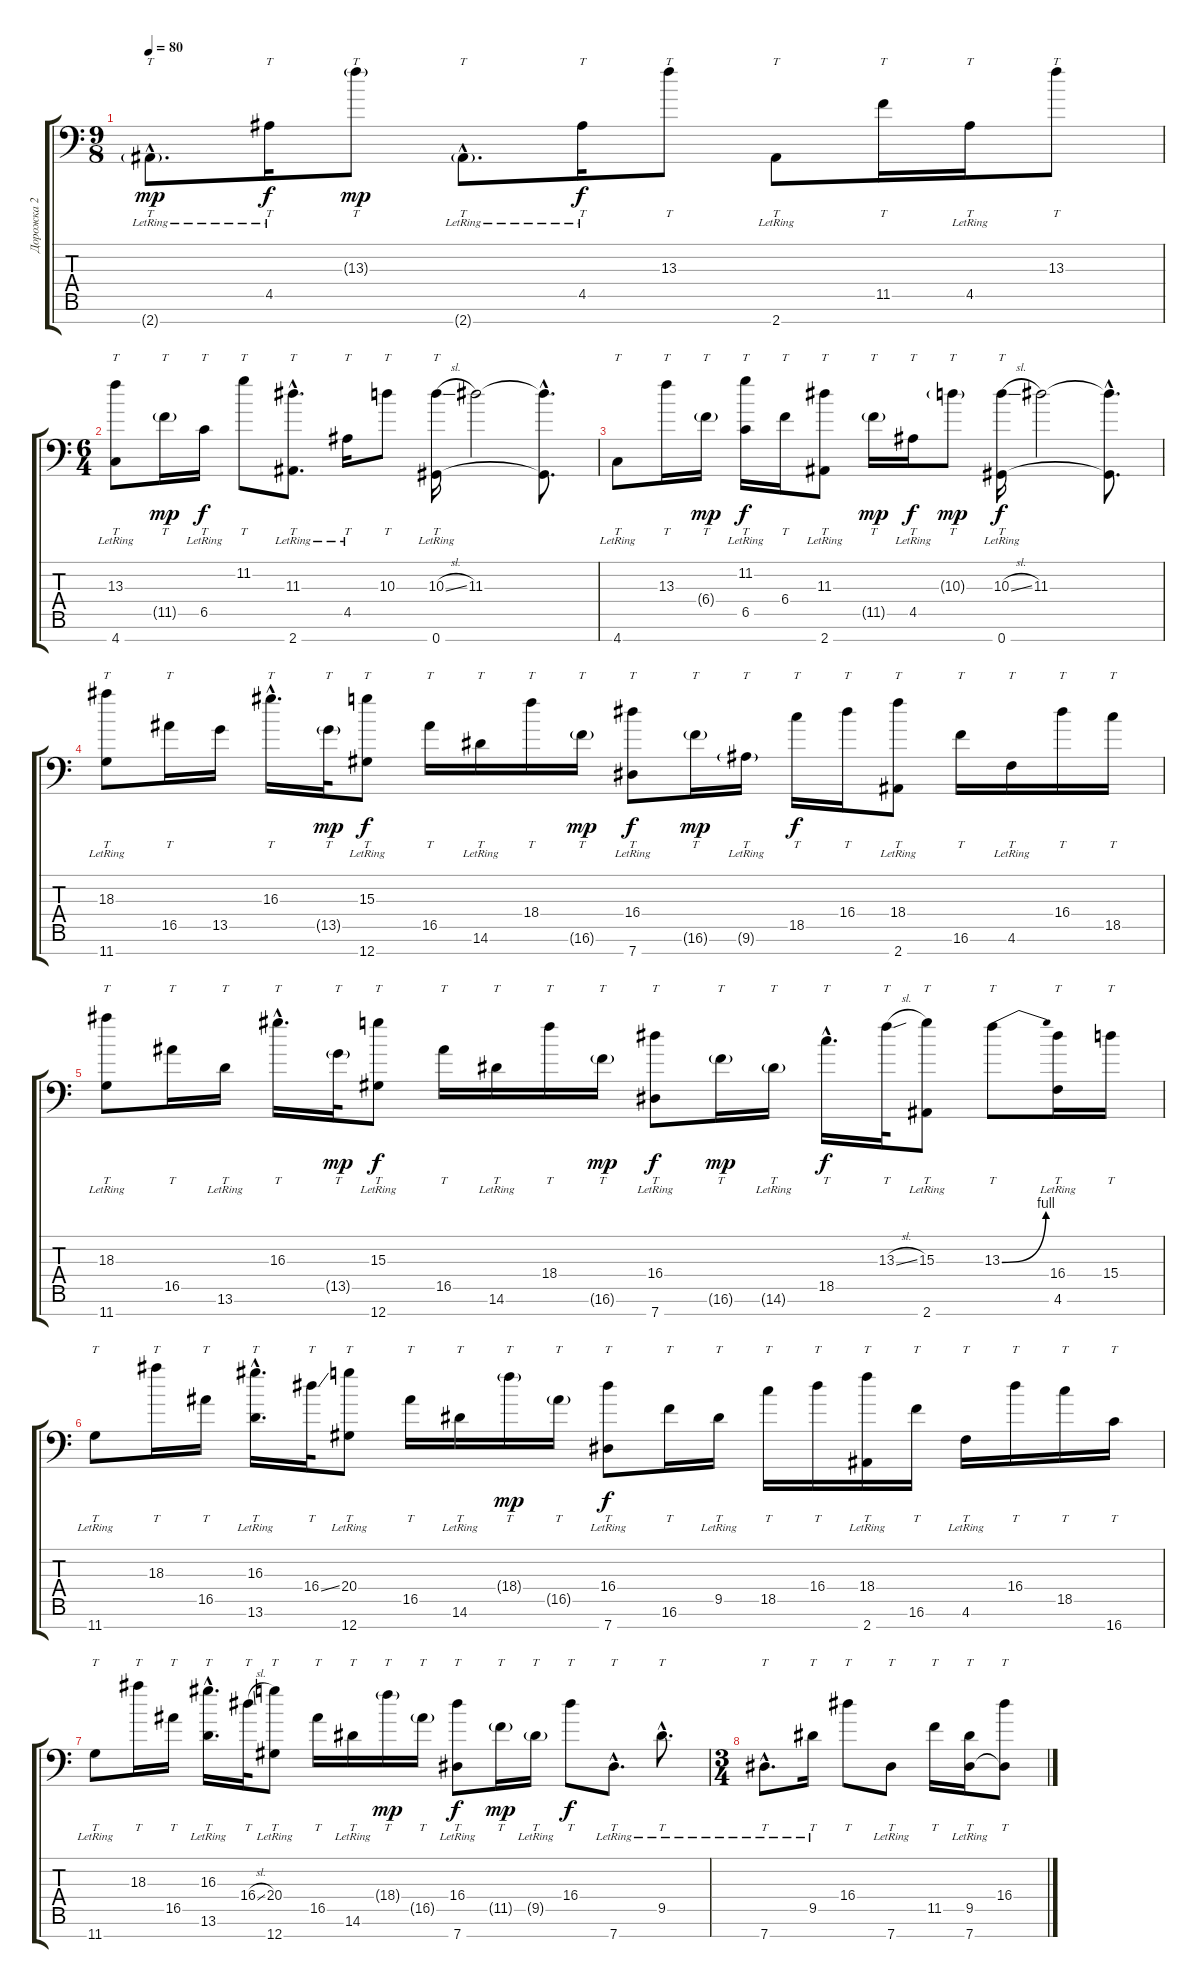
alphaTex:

\track ("Дорожка 2" "Дорожка 2") {instrument electricbassfinger}
\staff {score tabs}
\tuning (Db4 Ab3 E3 B2 Gb2 Db2 Ab1) {hide}
\ts (9 8)
\tempo 80
\clef f4
\ks c
2.7{g hac lr}.8{tt d dy mp} 4.5{lr}.16{tt dy f} 13.3{g}.8{tt dy mp} 2.7{g hac lr}.8{tt d} 4.5{lr}.16{tt dy f} 13.3.8{tt} 2.7{lr}.8{tt} 11.5.16{tt} 4.5{lr}.16{tt} 13.3.8{tt} |
\ts (6 4)
(13.3 4.7{lr}).8{tt} 11.5{g}.16{tt dy mp} 6.5{lr}.16{tt dy f} 11.2.8{tt} (11.3{hac} 2.7{hac lr}).8{tt d} 4.5{lr}.16{tt} 10.3.8{tt} (10.3{sl} 0.7{lr}).16{tt} 11.3.2 (11.3{hac t} 0.7{hac t}).8{d} |
4.7{lr}.8{tt} 13.3.16{tt} 6.4{g}.16{tt dy mp} (11.2 6.5{lr}).16{tt dy f} 6.4.16{tt} (11.3 2.7{lr}).8{tt} 11.5{g}.16{tt dy mp} 4.5{lr}.16{tt dy f} 10.3{g}.8{tt dy mp} (10.3{sl} 0.7{lr}).16{tt dy f} 11.3.2 (11.3{hac t} 0.7{hac t}).8{d} |
(18.3 11.7{lr}).8{tt} 16.5.16{tt} 13.5.16 16.3{hac}.16{tt d} 13.5{g}.32{tt dy mp} (15.3 12.7{lr}).8{tt dy f} 16.5.16{tt} 14.6{lr}.16{tt} 18.4.16{tt} 16.6{g}.16{tt dy mp} (16.4 7.7{lr}).8{tt dy f} 16.6{g}.16{tt dy mp} 9.6{g lr}.16{tt} 18.5.16{tt dy f} 16.4.16{tt} (18.4 2.7{lr}).8{tt} 16.6.16{tt} 4.6{lr}.16{tt} 16.4.16{tt} 18.5.16{tt} |
(18.3 11.7{lr}).8{tt} 16.5.16{tt} 13.6{lr}.16{tt} 16.3{hac}.16{tt d} 13.5{g}.32{tt dy mp} (15.3 12.7{lr}).8{tt dy f} 16.5.16{tt} 14.6{lr}.16{tt} 18.4.16{tt} 16.6{g}.16{tt dy mp} (16.4 7.7{lr}).8{tt dy f} 16.6{g}.16{tt dy mp} 14.6{g lr}.16{tt} 18.5{hac}.16{tt d dy f} 13.3{sl}.32{tt} (15.3 2.7{lr}).8{tt} 13.3{be (bend 0 0 60 4)}.8{tt} (16.4 4.6{lr}).16{tt} 15.4.16{tt} |
11.7{lr}.8{tt} 18.3.16{tt} 16.5.16{tt} (16.3{hac} 13.6{hac lr}).16{tt d} 16.4{ss}.32{tt} (20.4 12.7{lr}).8{tt} 16.5.16{tt} 14.6{lr}.16{tt} 18.4{g}.16{tt dy mp} 16.5{g}.16{tt} (16.4 7.7{lr}).8{tt dy f} 16.6.16{tt} 9.5{lr}.16{tt} 18.5.16{tt} 16.4.16{tt} (18.4 2.7{lr}).16{tt} 16.6.16{tt} 4.6{lr}.16{tt} 16.4.16{tt} 18.5.16{tt} 16.7.16{tt} |
11.7{lr}.8{tt} 18.3.16{tt} 16.5.16{tt} (16.3{hac} 13.6{hac lr}).16{tt d} 16.4{sl}.32{tt} (20.4 12.7{lr}).8{tt} 16.5.16{tt} 14.6{lr}.16{tt} 18.4{g}.16{tt dy mp} 16.5{g}.16{tt} (16.4 7.7{lr}).8{tt dy f} 11.5{g}.16{tt dy mp} 9.5{g lr}.16{tt} 16.4.8{tt dy f} 7.7{hac lr}.8{tt d} 9.5{hac lr}.8{tt d} |
\ts (3 4)
7.7{hac lr}.8{tt d} 9.5{lr}.16{tt} 16.4.8{tt} 7.7{lr}.8{tt} 11.5.16{tt} (9.5 7.7{lr}).16{tt} (16.4 7.7{t}).8{tt}
